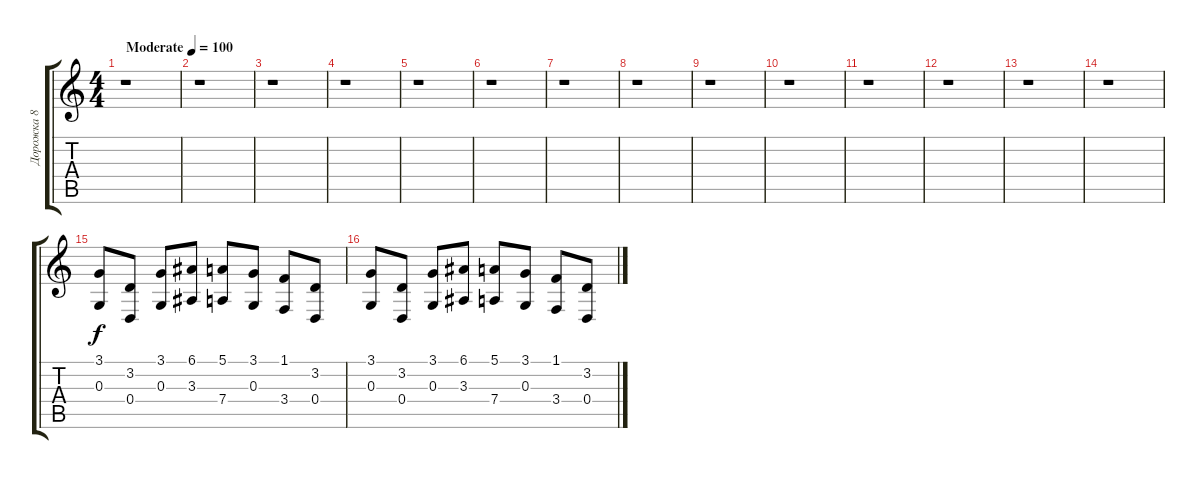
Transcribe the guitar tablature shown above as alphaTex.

\track ("Дорожка 8" "Дорожка 8") {instrument brightacousticpiano}
\staff {score tabs}
\tuning (E4 B3 G3 D3 A2 E2) {hide}
\ts (4 4)
\tempo (100 "Moderate")
\clef g2
\ks c
r.1{dy f instrument electricgrandpiano} |
r.1 |
r.1 |
r.1 |
r.1 |
r.1 |
r.1 |
r.1 |
r.1 |
r.1 |
r.1 |
r.1 |
r.1 |
r.1 |
(3.1 0.3).8 (3.2 0.4).8 (3.1 0.3).8 (6.1 3.3).8 (5.1 7.4).8 (3.1 0.3).8 (1.1 3.4).8 (3.2 0.4).8 |
(3.1 0.3).8 (3.2 0.4).8 (3.1 0.3).8 (6.1 3.3).8 (5.1 7.4).8 (3.1 0.3).8 (1.1 3.4).8 (3.2 0.4).8
